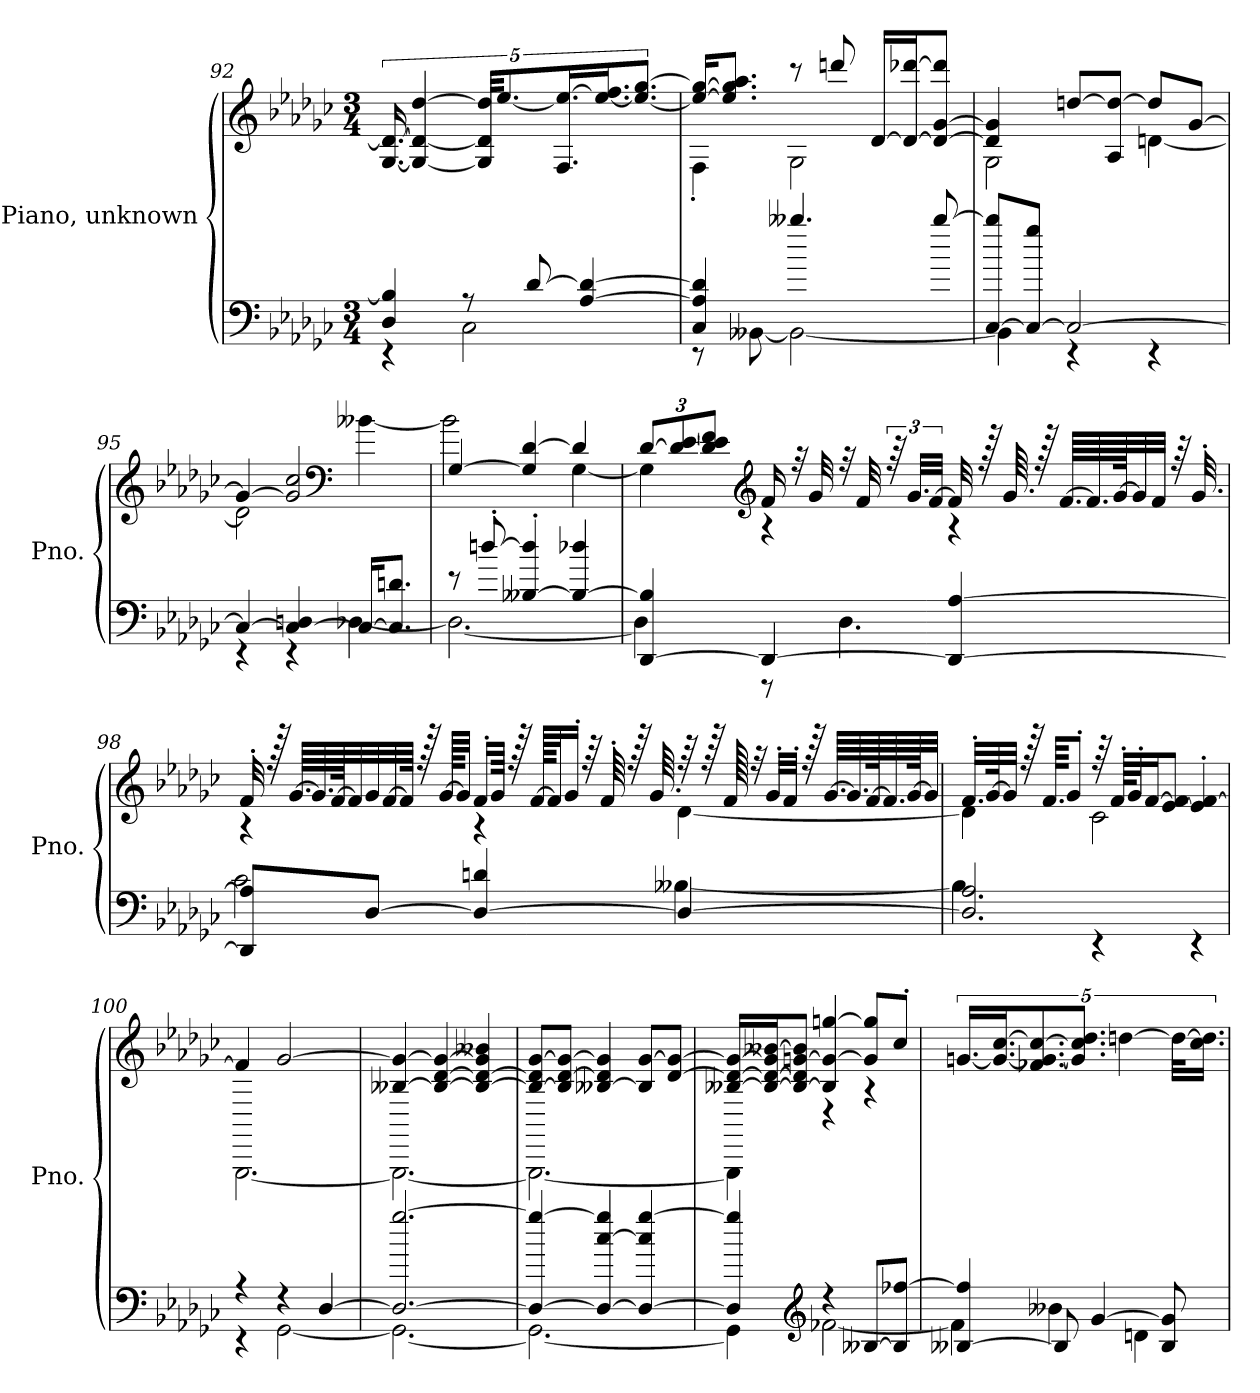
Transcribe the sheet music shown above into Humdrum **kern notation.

**kern	**kern
*part1	*part1
*staff2	*staff1
*I"Piano, unknown	*
*I'Pno.	*
!!LO:LB:g=z
*clefF4	*clefG2
*k[b-e-a-d-g-c-]	*k[b-e-a-d-g-c-]
*M3/4	*M3/4
=92	=92
*^	*
4D-/ 4B--/]	4r	[20.G-/ 20.d-/_
.	.	5G-/_ 5d-/_ [5dd-/
8r	2C-\	.
.	.	40G-/] 40d-/] 40dd-/]KKL
.	.	[10.ee-/
[8d-/	.	.
.	.	20.F/ 20.ee-/_L
[4A-/ 4d-/_	.	.
.	.	20.ee-/_ 20.ff/J
.	.	10.ee-/_ [10.gg-/J
=93	=93	=93
*	*	*^
4C-/ 4A-/] 4d-/]	8r	16ee-/_ 16gg-/_KL	4F'\
.	.	8.ee-/] 8.gg-/] 8.aa-/J	.
.	[8BB--X\	.	.
4.bb--X/	2BB--\_	8r	2G-\
.	.	8dddn/	.
.	.	[16d-/LL	.
.	.	16d-/_ [16ddd-X/J	.
[8bb--/	.	8d-/_ [8g-/ 8ddd-/]J	.
=94	=94	=94	=94
[8C-/ 8bb--/]L	4BB--\]	4d-/] 4g-/]	2G-\
8C-/_ 8gg-/J	.	.	.
2C-/_	4r	[8ddn/L	.
.	.	8A-/ 8dd/_J	.
.	4r	8dd/L]	[4dn\
.	.	[8g-/J	.
!!LO:LB:g=z	!!
=95	=95	=95	=95
4C-/_	4r	4g-/_	2d\]
4C-/_ 4Dn/	4r	2g-/] 2cc-/	.
*	*	*clefF4	*
16C-/KL_	[4D-X\	.	[4b--X\
8.C-/] 8.dn/J	.	.	.
=96	=96	=96	=96
8r	2.D-\_	[4G-/	2b--\]
[8ddn'/	.	.	.
[4B--X/' 4dd/]'	.	4G-/] [4d-/	.
4B--/_ 4dd-X/	.	4d-/]	[4G-\
!!LO:LB:g=z	!!
=97	=97	=97	=97
*	*	*Xbrackettup	*
[4DD-/ 4B--/]	4D-\]	[12d-/L	4G-\]
.	.	12d-/_ [12e-/	.
.	.	12d-/] 12e-/] 12f/J	.
*	*	*clefG2	*
4DD-/_	8r	16f/	4r
.	.	32r	.
.	.	32g-/	.
.	4.D-\	32r	.
.	.	32f/	.
*	*	*brackettup	*
.	.	96r	.
.	.	48.g-/LLL	.
.	.	[48f/JJJ	.
4DD-/_ [4A-/	.	32f/]	4r
.	.	128r	.
.	.	64.g-/	.
.	.	128r	.
.	.	[64.f/LLLL	.
.	.	64.f/]	.
.	.	[128g-/JK	.
.	.	32g-/]	.
.	.	32f/JJJ	.
.	.	64r	.
.	.	32.g-'/	.
!!LO:LB:g=z	!!
=98	=98	=98	=98
8DD-/] 8A-/]L	2c-\	32f'/	4r
.	.	128r	.
.	.	[64.g-/LLLL	.
.	.	64.g-/]	.
.	.	[128f/JK	.
.	.	32f/]	.
[8D-/J	.	32g-/	.
.	.	[32f/	.
.	.	64f/JJJk]	.
.	.	128r	.
.	.	[128g-/KKLLL	.
.	.	32g-/JJJ]	.
4D-/_ 4dn/	.	16f'/LL	4r
.	.	64g-/JJkk	.
.	.	128r	.
.	.	[128f/KKLLL	.
.	.	32f/J]	.
.	.	16g-'/JJ	.
.	.	64r	.
.	.	64f'/	.
.	.	128r	.
.	.	64.g-/	.
4D-/_	[4B--X\	64r	[4d-\
.	.	128r	.
.	.	128f/	.
.	.	32r	.
.	.	32g-'/LLL	.
.	.	32f'/JJJ	.
.	.	128r	.
.	.	[64.g-/LLLL	.
.	.	64.g-/]	.
.	.	[128f/K	.
.	.	64.f/]	.
.	.	[128g-/JK	.
.	.	32g-/JJJ]	.
!!LO:LB:g=z	!!
=99	=99	=99	=99
2.D-/] 2.A-/	4B--\]	32.f'/LLL	4d-\]
.	.	[64g-/K	.
.	.	32g-/JJJ]	.
.	.	128r	.
.	.	64.f/KKKL	.
.	.	8g-'/J	.
.	4r	64r	2c-\
.	.	64f'/KLLL	.
.	.	32g-'/J	.
.	.	[16f/J	.
.	.	[8e-/ 8f/]J	.
.	4r	4e-/]' [4f/'	.
=100	=100	=100	=100
4r	4r	4f/]	[2.GGG-\
4r	[2GG-\	[2g-/	.
[4D-/	.	.	.
=101	=101	=101	=101
2.D-/_ [2.gg-/	2.GG-\_	[4B--X/ 4g-/_	2.GGG-\_
.	.	4B--/_ [4d-/ 4g-/_	.
.	.	4B--/_ 4d-/_ 4g-/] 4b--X/	.
=102	=102	=102	=102
4D-/_ 4gg-/_	2.GG-\_	8B--/_ 8d-/] [8g-/L	2.GGG-\_
.	.	8B--/] [8d-/ 8g-/_J	.
4D-/_ [4cc-/ 4gg-/]	.	[4B--X/ 4d-/] 4g-/]	.
4D-/_ 4cc-/] [4gg-/	.	8B--/] [8g-/L	.
.	.	[8d-/ 8g-/_J	.
!!LO:PB:g=z	!!
=103	=103	=103	=103
4D-/] 4gg-/]	4GG-\]	[16B--X/ 16d-/_ 16g-/_LL	4GGG-\]
.	.	16B--/_ 16d-/_ 16g-/] [16b--X/J	.
.	.	8B--/_ 8d-/] [8gn/ 8b--/]J	.
*clefG2	*	*	*
4r	[2f-X\	4B--/] 4g/_ [4ggn/	4r
[8B--X/L	.	8g/] 8gg/]L	4r
8B--/] [8ff-X/J	.	8cc-'/J	.
*	*	*v	*v
=104	=104	=104
[4B--X/ 4ff-/]	4f-\]	[20.gn/LL
.	.	20.g/_ [20.cc-/J
.	.	10.f-X/ 10.g/_ 10.cc-/_
8B--/]	4b--X\	.
.	.	10.g/] 10.cc-/] 10.dd-/J
[4g-/	.	.
.	.	[5ddn\
.	4dn\	.
8B--/ 8g-/]	.	.
.	.	40dd\KLL_
.	.	20.cc-\ 20.dd\]JJ
*v	*v	*
=	=
*-	*-
